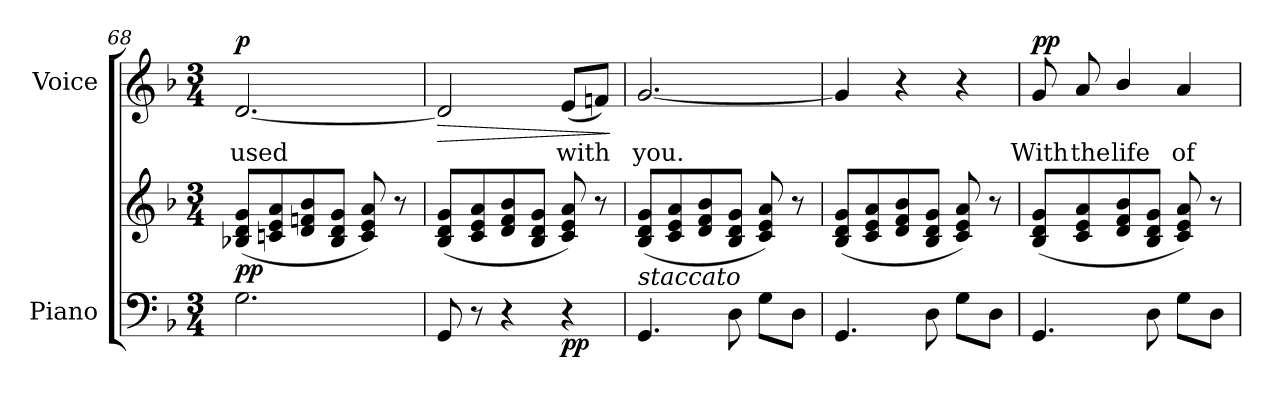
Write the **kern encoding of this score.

**kern	**kern	**dynam	**kern	**text	**dynam
*part2	*part2	*part2	*part1	*part1	*part1
*staff3	*staff2	*staff2/3	*staff1	*staff1	*staff1
*I"Piano	*	*	*I"Voice	*	*
*I'Pno	*	*	*	*	*
*clefF4	*clefG2	*	*clefG2	*	*
*k[b-]	*k[b-]	*	*k[b-]	*	*
*M3/4	*M3/4	*	*M3/4	*	*
=68	=68	=68	=68	=68	=68
!	!	!LO:DY:b	!	!	!LO:DY:a
2.G\	(8B-X/ 8d/ 8g/L	pp	[2.d/	used	p
.	8cn/ 8e/ 8a/	.	.	.	.
.	8d/ 8fn/ 8b-/	.	.	.	.
.	8B-/ 8d/ 8g/J	.	.	.	.
.	8c/ 8e/ 8a/)	.	.	.	.
.	8r	.	.	.	.
=69	=69	=69	=69	=69	=69
!	!	!	!	!	!LO:HP:b
8GG/	(8B-/ 8d/ 8g/L	.	2d/]	.	>
8r	8c/ 8e/ 8a/	.	.	.	.
4r	8d/ 8f/ 8b-/	.	.	.	.
.	8B-/ 8d/ 8g/J	.	.	.	.
!	!	!LO:DY:b=2	!	!	!
4r	8c/ 8e/ 8a/)	pp	(8e/L	with	.
.	8r	.	8fn/J)	.	.
.	.	.	.	.	]
=70	=70	=70	=70	=70	=70
!LO:TX:i:t=staccato	!	!	!	!	!
4.GG/	(8B-/ 8d/ 8g/L	.	[2.g/	you.	.
.	8c/ 8e/ 8a/	.	.	.	.
.	8d/ 8f/ 8b-/	.	.	.	.
8D\	8B-/ 8d/ 8g/J	.	.	.	.
8G\L	8c/ 8e/ 8a/)	.	.	.	.
8D\J	8r	.	.	.	.
=71	=71	=71	=71	=71	=71
4.GG/	(8B-/ 8d/ 8g/L	.	4g/]	.	.
.	8c/ 8e/ 8a/	.	.	.	.
.	8d/ 8f/ 8b-/	.	4r	.	.
8D\	8B-/ 8d/ 8g/J	.	.	.	.
8G\L	8c/ 8e/ 8a/)	.	4r	.	.
8D\J	8r	.	.	.	.
=72	=72	=72	=72	=72	=72
!	!	!	!	!	!LO:DY:a
4.GG/	(8B-/ 8d/ 8g/L	.	8g/	With	pp
.	8c/ 8e/ 8a/	.	8a/	the	.
.	8d/ 8f/ 8b-/	.	4b-/	life	.
8D\	8B-/ 8d/ 8g/J	.	.	.	.
8G\L	8c/ 8e/ 8a/)	.	4a/	of	.
8D\J	8r	.	.	.	.
=	=	=	=	=	=
*-	*-	*-	*-	*-	*-
